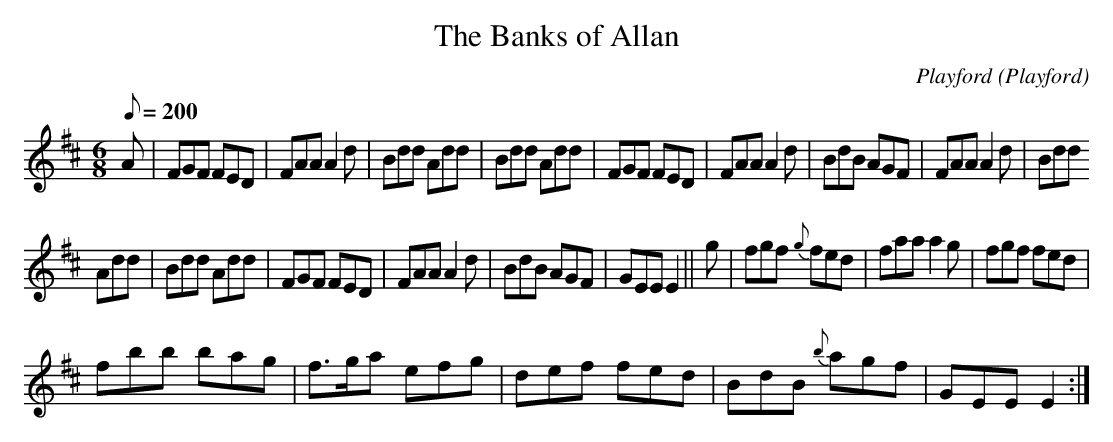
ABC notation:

X:1
T: The Banks of Allan
M:6/8
L:1/8
Q:200
C:Playford
O:Playford
K:D
A|FGF FED|FAA A2 d|Bdd Add|Bdd Add|FGF FED|FAA A2 d|BdB AGF|FAA A2d|Bdd
Add|\
Bdd Add|FGF FED|FAA A2 d|BdB AGF|GEE E2|| g|fgf {g}fed|faa a2 g|fgf fed|
\
fbb bag|f>ga efg|def fed|BdB {b}agf|GEE E2:|
